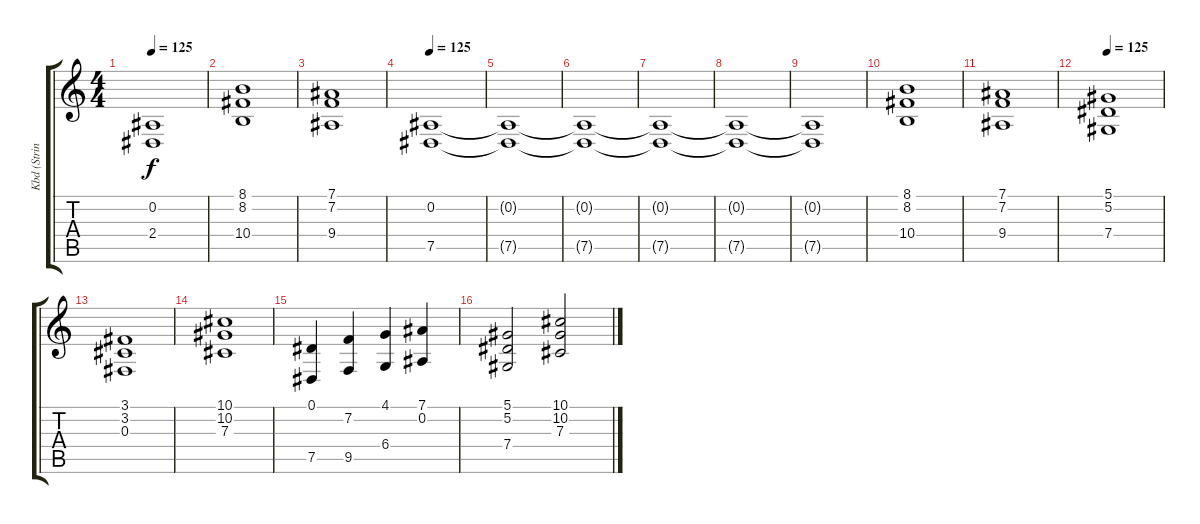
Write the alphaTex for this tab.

\track ("Kbd (Strings)" "Kbd (Strin") {instrument stringensemble2}
\staff {score tabs}
\tuning (Eb4 Bb3 Gb3 Db3 Ab2 Eb2) {hide}
\ts (4 4)
\tempo 125
\clef g2
\ks c
(0.2{t} 2.4{t}).1{dy f} |
(8.1 8.2 10.4).1 |
(7.1 7.2 9.4).1 |
\tempo 125
(0.2 7.5).1 |
(0.2{t} 7.5{t}).1 |
(0.2{t} 7.5{t}).1 |
(0.2{t} 7.5{t}).1 |
(0.2{t} 7.5{t}).1 |
(0.2{t} 7.5{t}).1 |
(8.1 8.2 10.4).1 |
(7.1 7.2 9.4).1 |
\tempo 125
(5.1 5.2 7.4).1 |
(3.1 3.2 0.3).1 |
(10.1 10.2 7.3).1 |
(0.1 7.5).4 (7.2 9.5).4 (4.1 6.4).4 (7.1 0.2).4 |
(5.1 5.2 7.4).2 (10.1 10.2 7.3).2
